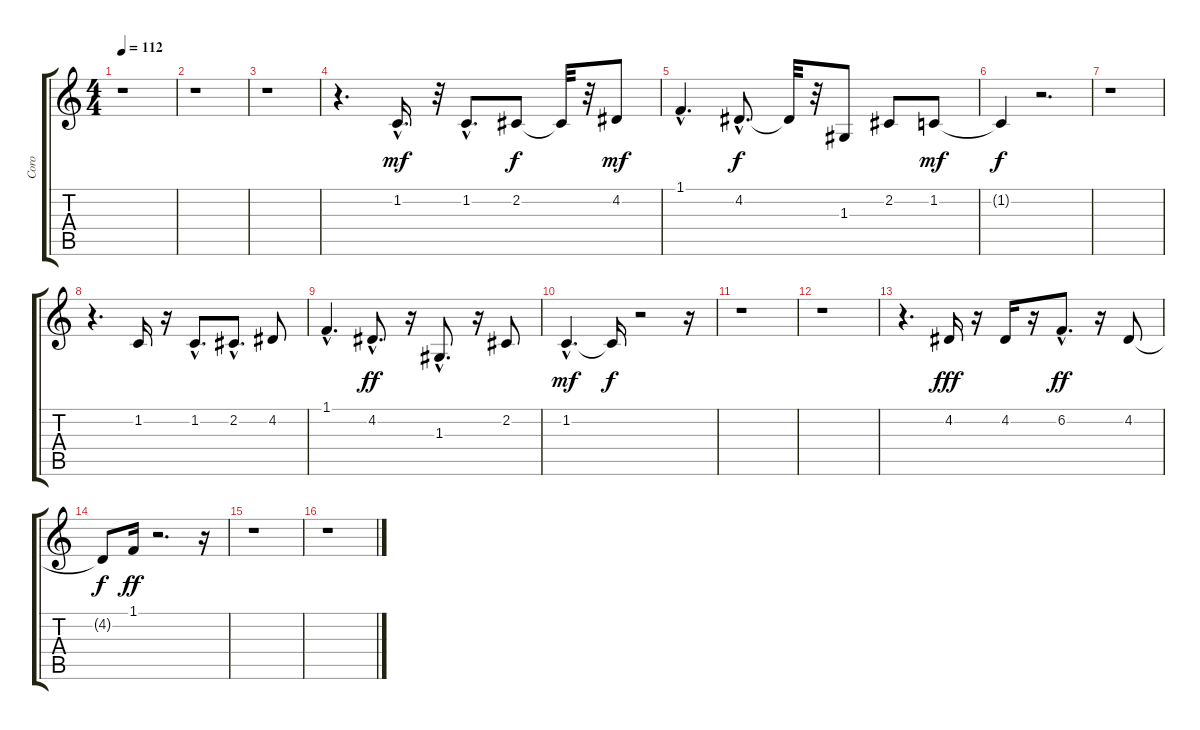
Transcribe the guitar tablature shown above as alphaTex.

\track ("Coro" "Coro") {instrument choiraahs}
\staff {score tabs}
\tuning (E4 B3 G3 D3 A2 E2) {hide}
\ts (4 4)
\tempo 112
\clef g2
\ks c
r.1{dy mp} |
r.1 |
r.1 |
r.4{d} 1.2{hac}.16{d dy mf} r.32 1.2{hac}.8{d} 2.2.8{dy f} 2.2{t}.32 r.32 4.2.8{dy mf} |
1.1{hac}.4{d} 4.2{hac}.8{d dy f} 4.2{t}.32 r.32 1.3.8 2.2.8 1.2.8{dy mf} |
1.2{t}.4{dy f} r.2{d} |
r.1 |
r.4{d} 1.2.16 r.16 1.2{hac}.8{d} 2.2{hac}.8{d} 4.2.8 |
1.1{hac}.4{d} 4.2{hac}.8{d dy ff} r.16 1.3{hac}.8{d} r.16 2.2.8 |
1.2{hac}.4{d dy mf} 1.2{t}.16{dy f} r.2 r.16 |
r.1 |
r.1 |
r.4{d} 4.2.16{dy fff} r.16 4.2.16 r.16 6.2{hac}.8{d dy ff} r.16 4.2.8 |
4.2{t}.8{dy f} 1.1.16{dy ff} r.2{d} r.16 |
r.1 |
r.1
